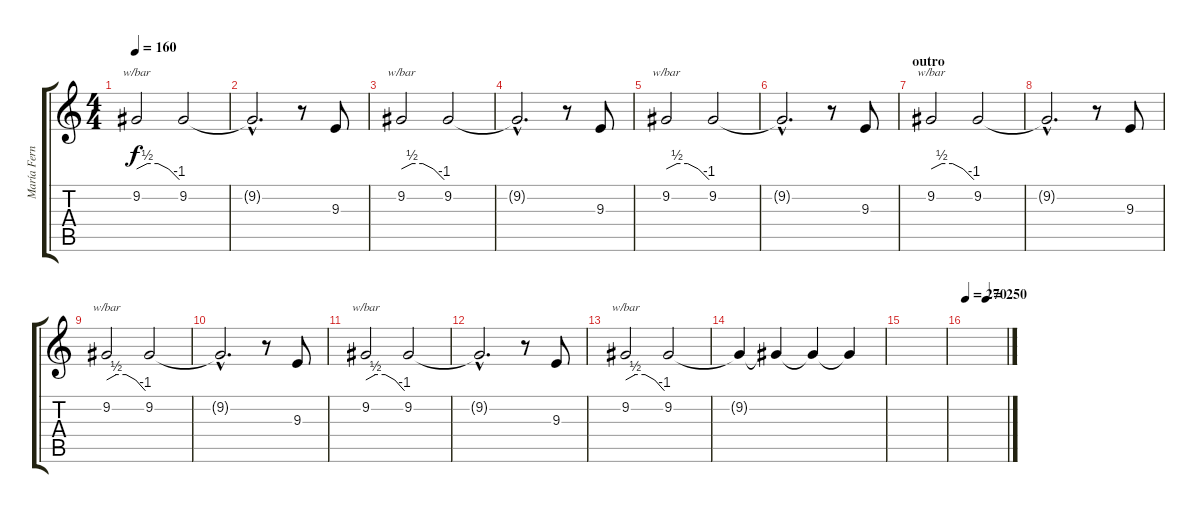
\track ("María Fernanda (voz)" "María Fern") {instrument lead3calliope}
\staff {score tabs}
\tuning (E4 B3 G3 D3 A2 E2) {hide}
\ts (4 4)
\tempo 160
\clef g2
\ks c
9.2.2{tbe (custom default 0 0 15 2 30 2 45 0 60 -4) dy f} 9.2.2 |
9.2{hac t}.2{d} r.8 9.3.8 |
9.2.2{tbe (custom default 0 0 15 2 30 2 45 0 60 -4)} 9.2.2 |
9.2{hac t}.2{d} r.8 9.3.8 |
9.2.2{tbe (custom default 0 0 15 2 30 2 45 0 60 -4)} 9.2.2 |
9.2{hac t}.2{d} r.8 9.3.8 |
\section ("" "outro")
9.2.2{tbe (custom default 0 0 15 2 30 2 45 0 60 -4)} 9.2.2 |
9.2{hac t}.2{d} r.8 9.3.8 |
9.2.2{tbe (custom default 0 0 15 2 30 2 45 0 60 -4)} 9.2.2 |
9.2{hac t}.2{d} r.8 9.3.8 |
9.2.2{tbe (custom default 0 0 15 2 30 2 45 0 60 -4)} 9.2.2 |
9.2{hac t}.2{d} r.8 9.3.8 |
9.2.2{tbe (custom default 0 0 15 2 30 2 45 0 60 -4)} 9.2.2 |
9.2{t}.4{volume 9} 9.2{t}.4{volume 8} 9.2{t}.4{volume 7} 9.2{t}.4{volume 6} |
|
\tempo 270
\tempo (250 0.5)
